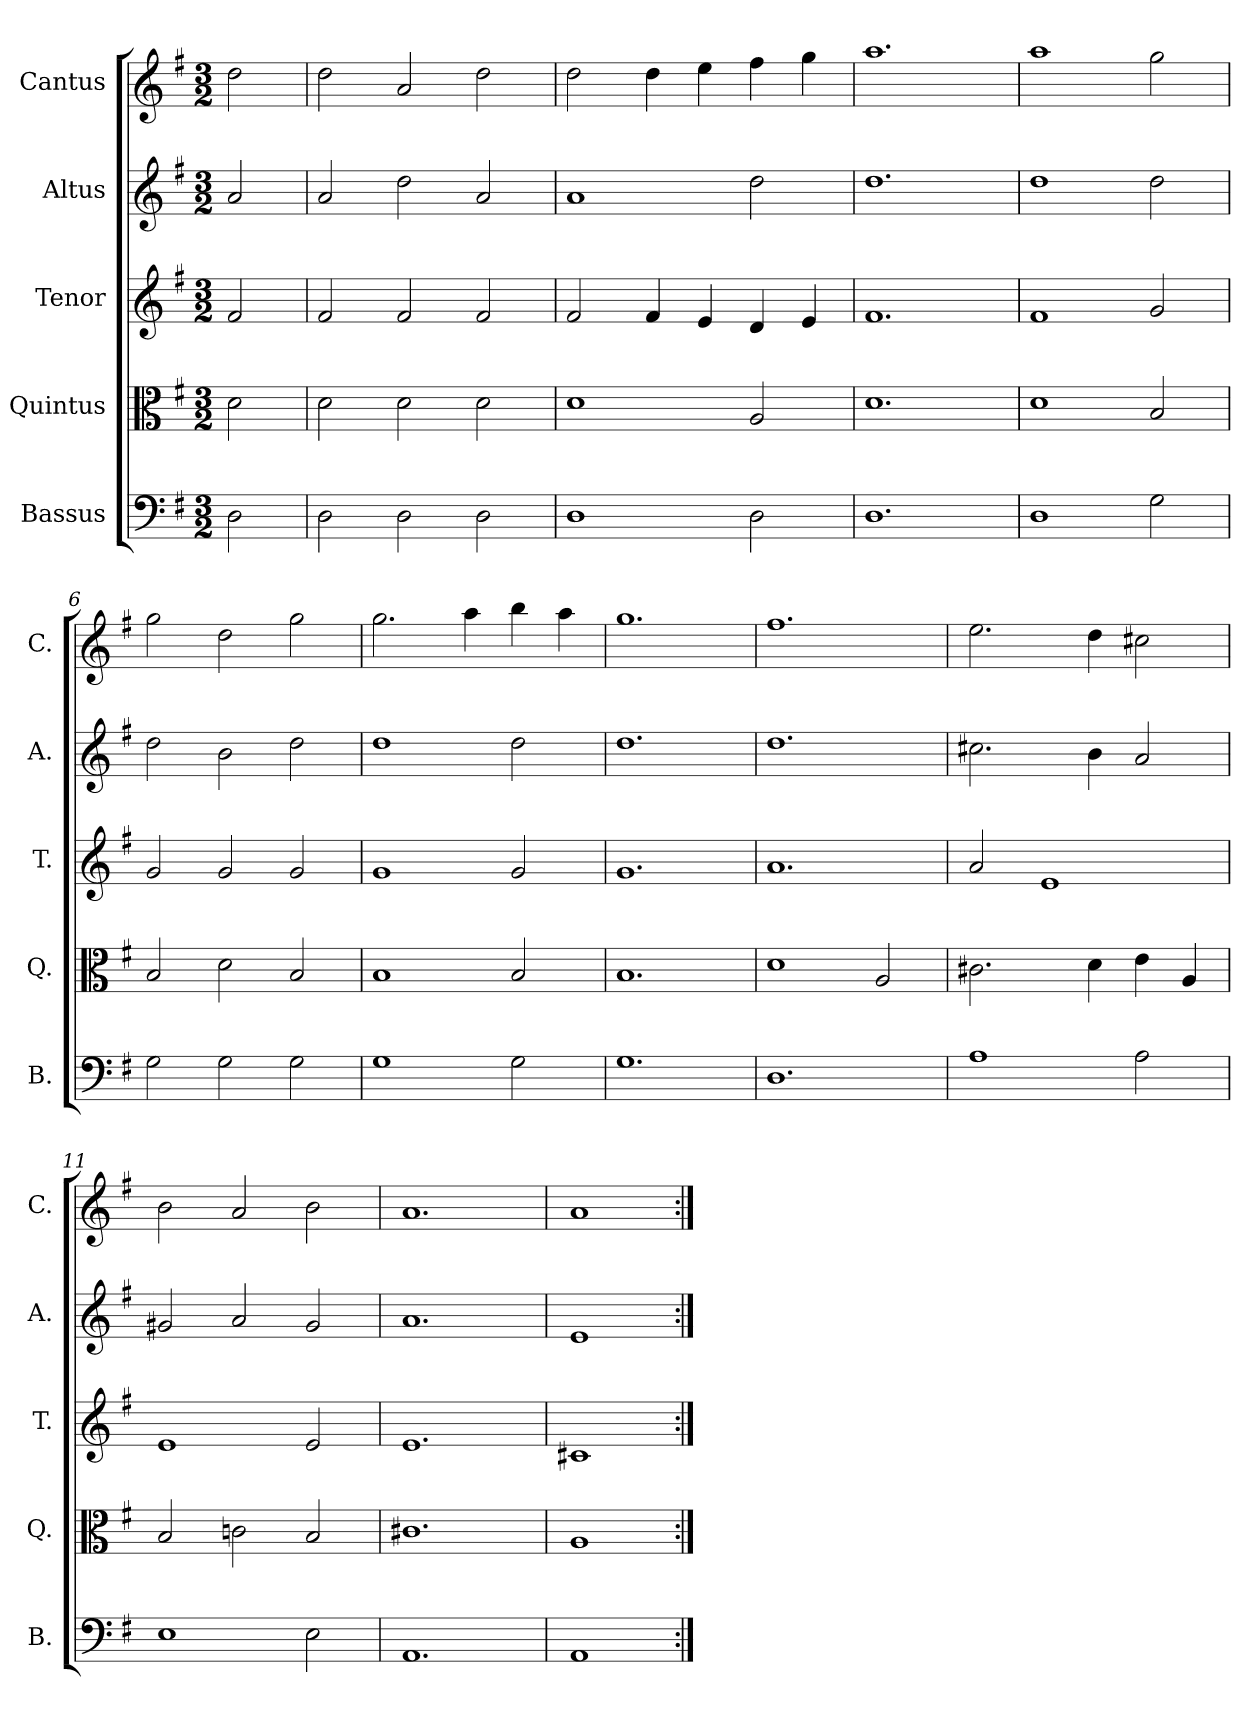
**kern	**kern	**kern	**kern	**kern
*part5	*part4	*part3	*part2	*part1
*staff5	*staff4	*staff3	*staff2	*staff1
*I"Bassus	*I"Quintus	*I"Tenor	*I"Altus	*I"Cantus
*I'B.	*I'Q.	*I'T.	*I'A.	*I'C.
*clefF4	*clefC3	*clefG2	*clefG2	*clefG2
*k[f#]	*k[f#]	*k[f#]	*k[f#]	*k[f#]
*G:	*G:	*G:	*G:	*G:
*M3/2	*M3/2	*M3/2	*M3/2	*M3/2
=1	=1	=1	=1	=1
2D\	2d\	2f#/	2a/	2dd\
=2	=2	=2	=2	=2
2D\	2d\	2f#/	2a/	2dd\
2D\	2d\	2f#/	2dd\	2a/
2D\	2d\	2f#/	2a/	2dd\
=3	=3	=3	=3	=3
1D	1d	2f#/	1a	2dd\
.	.	4f#/	.	4dd\
.	.	4e/	.	4ee\
2D\	2A/	4d/	2dd\	4ff#\
.	.	4e/	.	4gg\
=4	=4	=4	=4	=4
1.D	1.d	1.f#	1.dd	1.aa
=5	=5	=5	=5	=5
1D	1d	1f#	1dd	1aa
2G\	2B/	2g/	2dd\	2gg\
=6	=6	=6	=6	=6
2G\	2B/	2g/	2dd\	2gg\
2G\	2d\	2g/	2b\	2dd\
2G\	2B/	2g/	2dd\	2gg\
=7	=7	=7	=7	=7
1G	1B	1g	1dd	2.gg\
.	.	.	.	4aa\
2G\	2B/	2g/	2dd\	4bb\
.	.	.	.	4aa\
=8	=8	=8	=8	=8
1.G	1.B	1.g	1.dd	1.gg
=9	=9	=9	=9	=9
1.D	1d	1.a	1.dd	1.ff#
.	2A/	.	.	.
=10	=10	=10	=10	=10
1A	2.c#X\	2a/	2.cc#X\	2.ee\
.	.	1e	.	.
.	4d\	.	4b\	4dd\
2A\	4e\	.	2a/	2cc#X\
.	4A/	.	.	.
=11	=11	=11	=11	=11
1E	2B/	1e	2g#X/	2b\
.	2cn\	.	2a/	2a/
2E\	2B/	2e/	2g#/	2b\
=12	=12	=12	=12	=12
1.AA	1.c#X	1.e	1.a	1.a
=13	=13	=13	=13	=13
1AA	1A	1c#X	1e	1a
=:|!	=:|!	=:|!	=:|!	=:|!
*-	*-	*-	*-	*-
